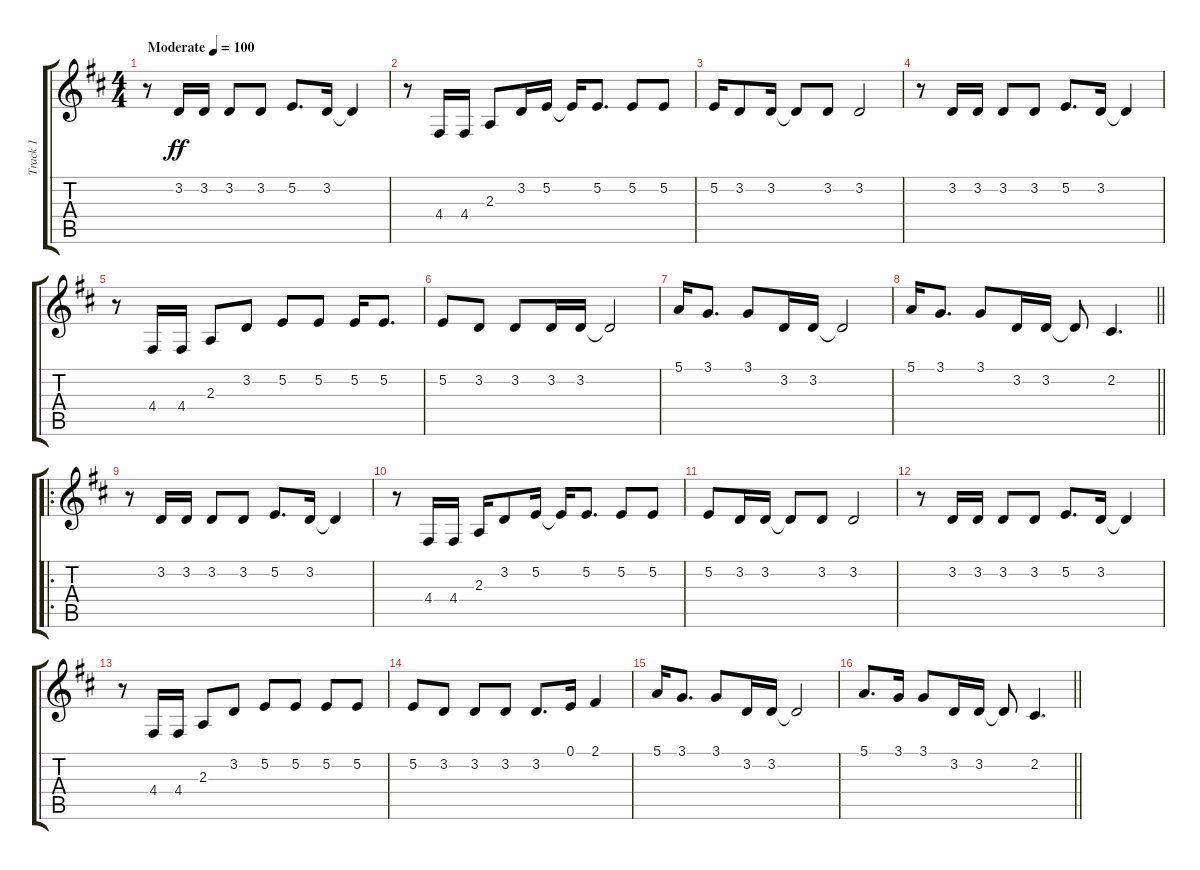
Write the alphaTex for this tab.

\track ("Track 1" "Track 1") {instrument tenorsax}
\staff {score tabs}
\tuning (E4 B3 G3 D3 A2 E2) {hide}
\ts (4 4)
\tempo (100 "Moderate")
\clef g2
\ks d
r.8{dy ff instrument tenorsax} 3.2.16 3.2.16 3.2.8 3.2.8 5.2.8{d} 3.2.16 3.2{t}.4 |
r.8 4.4.16 4.4.16 2.3.8 3.2.16 5.2.16 5.2{t}.16 5.2.8{d} 5.2.8 5.2.8 |
5.2.16 3.2.8 3.2.16 3.2{t}.8 3.2.8 3.2.2 |
r.8 3.2.16 3.2.16 3.2.8 3.2.8 5.2.8{d} 3.2.16 3.2{t}.4 |
r.8 4.4.16 4.4.16 2.3.8 3.2.8 5.2.8 5.2.8 5.2.16 5.2.8{d} |
5.2.8 3.2.8 3.2.8 3.2.16 3.2.16 3.2{t}.2 |
5.1.16 3.1.8{d} 3.1.8 3.2.16 3.2.16 3.2{t}.2 |
\barLineRight lightlight
5.1.16 3.1.8{d} 3.1.8 3.2.16 3.2.16 3.2{t}.8 2.2.4{d} |
\ro
r.8 3.2.16 3.2.16 3.2.8 3.2.8 5.2.8{d} 3.2.16 3.2{t}.4 |
r.8 4.4.16 4.4.16 2.3.16 3.2.8 5.2.16 5.2{t}.16 5.2.8{d} 5.2.8 5.2.8 |
5.2.8 3.2.16 3.2.16 3.2{t}.8 3.2.8 3.2.2 |
r.8 3.2.16 3.2.16 3.2.8 3.2.8 5.2.8{d} 3.2.16 3.2{t}.4 |
r.8 4.4.16 4.4.16 2.3.8 3.2.8 5.2.8 5.2.8 5.2.8 5.2.8 |
5.2.8 3.2.8 3.2.8 3.2.8 3.2.8{d} 0.1.16 2.1.4 |
5.1.16 3.1.8{d} 3.1.8 3.2.16 3.2.16 3.2{t}.2 |
\barLineRight lightlight
5.1.8{d} 3.1.16 3.1.8 3.2.16 3.2.16 3.2{t}.8 2.2.4{d}
